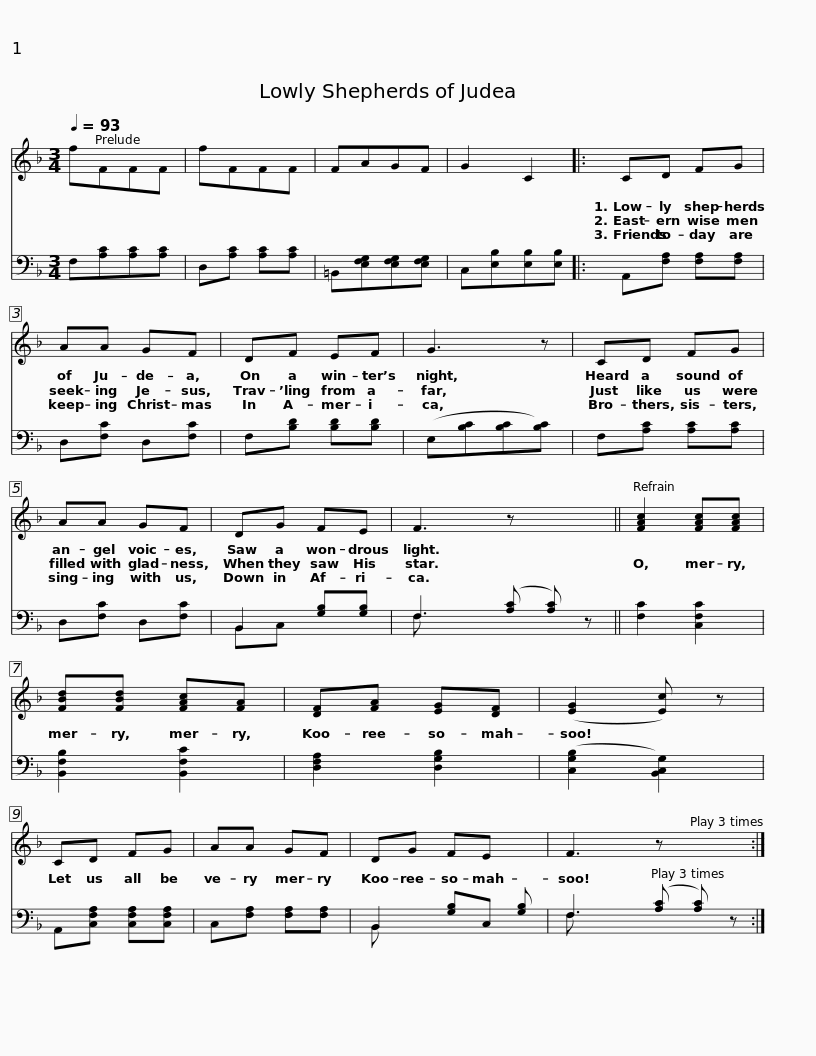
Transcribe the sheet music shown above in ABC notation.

X:1
%%score 1 ( 2 3 )
L:1/8
Q:1/4=93
M:3/4
I:linebreak $
K:F
V:1 treble
V:2 bass
V:3 bass
V:1
 fFFF | fFFF | FAGF | G2 C2 |: CD FG | %5
 AA GF |$ DF EF | G3 z | CD FG | AA GF |$ %10
 DG FE | F3 z x2 || [FAc]2 [FAc][FAc] | [FBd][FBd] [FAc][FA] | [DF][FA] [EG][DF] | %15
 ([EG]2 [Ec]) z |$ CD FG | AA GF | DG FE x | F3 z x2 :| %20
V:2
 F,[A,C][A,C][A,C] | D,[A,C] [A,C][A,C] | =B,,[E,F,G,][E,F,G,][E,F,G,] | C,[E,B,][E,B,][E,B,] |: A,,[F,A,] [F,A,][F,A,] | %5
 D,[F,C] D,[F,C] |$ F,[B,D] [B,D][B,D] | (E,[B,C][B,C][B,C]) | F,[A,C] [A,C][A,C] | D,[F,C] D,[F,C] |$ %10
 B,,2 [G,B,][G,B,] | F,3 ([A,C] [A,C]) z || [F,C]2 [C,F,C]2 | [B,,F,B,]2 [B,,F,C]2 | [D,F,A,]2 [D,G,B,]2 | %15
 ([C,G,B,]2 [B,,C,G,]2) |$ A,,[C,F,A,] [C,F,A,][C,F,A,] | C,[F,A,] [F,A,][F,A,] | B,,2 [G,B,]C, [G,B,] | F,3 ([A,C] [A,C]) z :| %20
V:3
 x4 | x4 | x4 | x4 |: x4 | %5
 x4 |$ x4 | x4 | x4 | x4 |$ %10
 B,,C, x2 | F, x5 || x4 | x4 | x4 | %15
 x4 |$ x4 | x4 | B,, x4 | F, x5 :| %20
